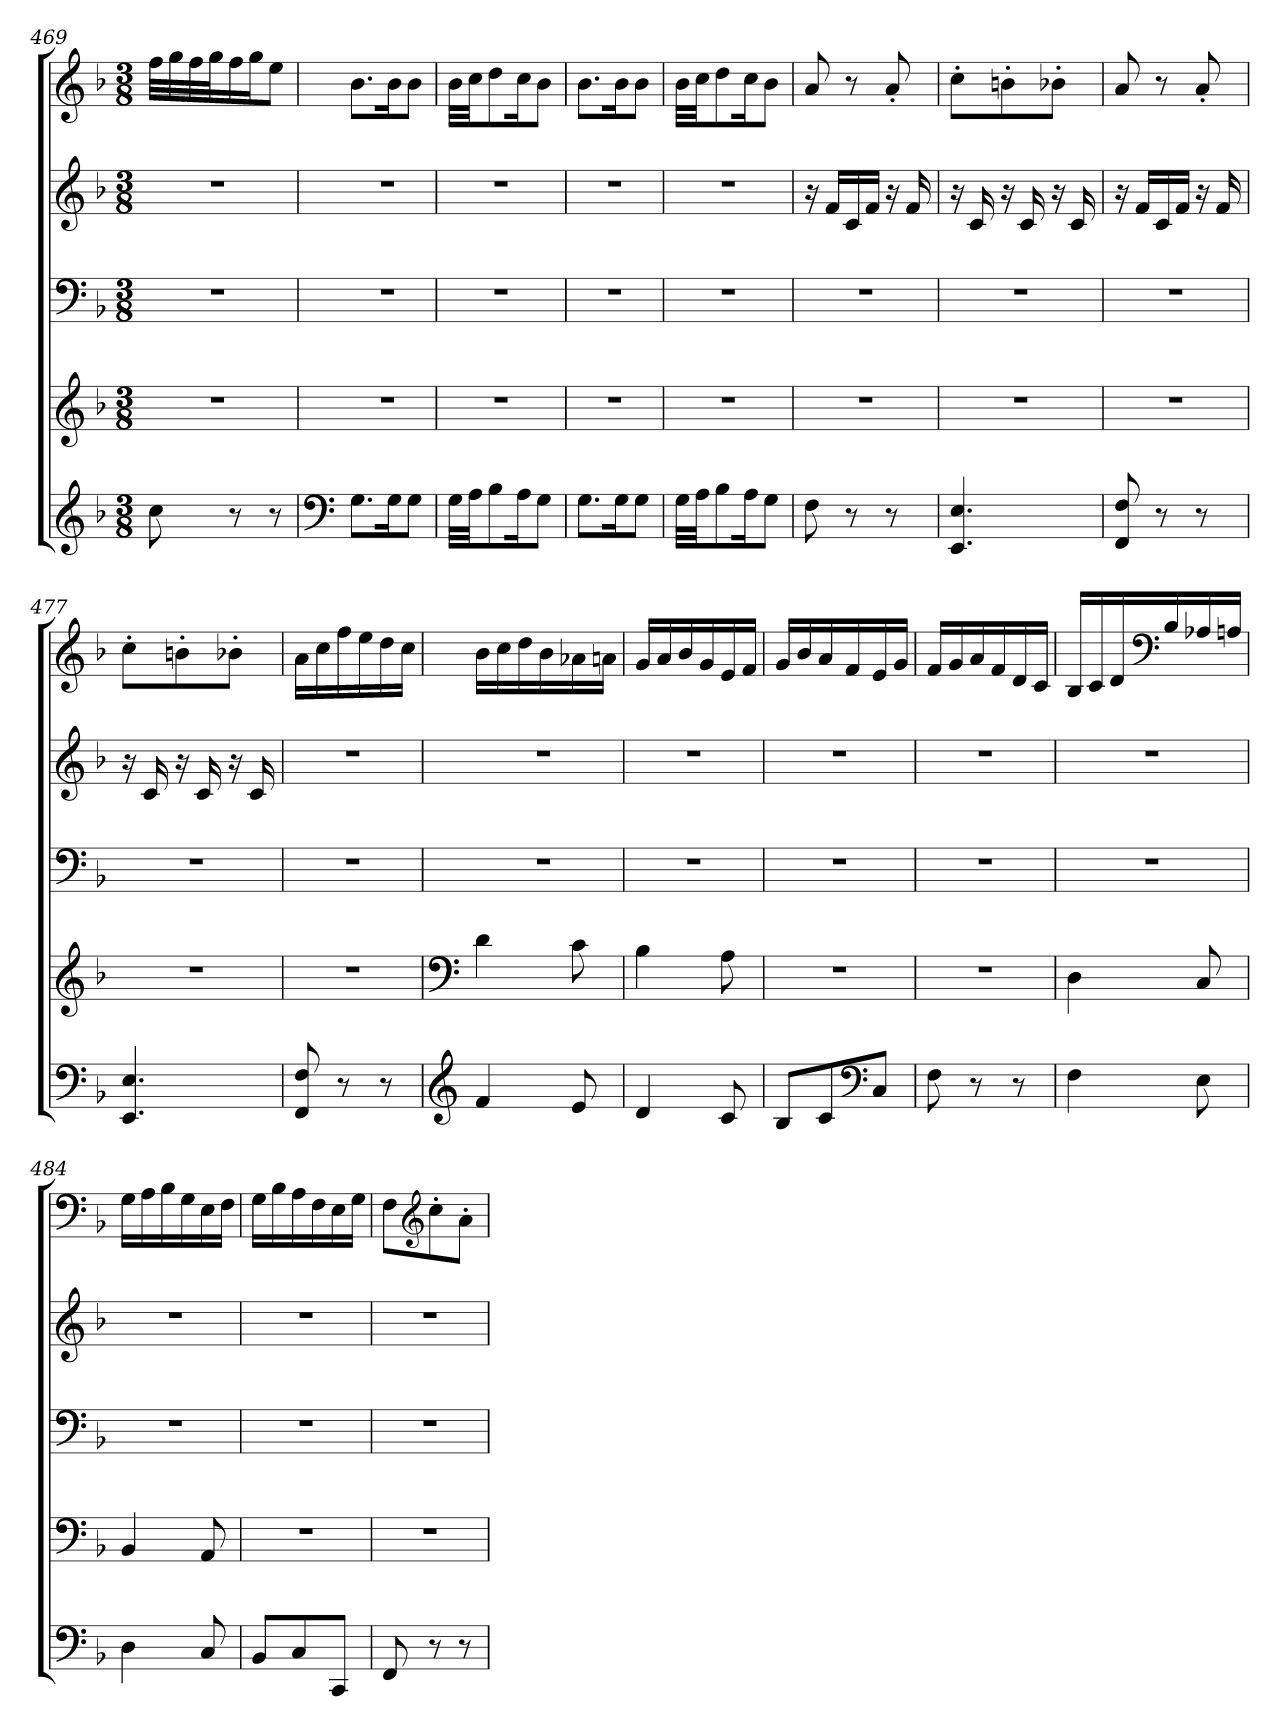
**kern	**kern	**kern	**kern	**kern
*part5	*part4	*part3	*part2	*part1
*staff5	*staff4	*staff3	*staff2	*staff1
*clefG2	*clefG2	*clefF4	*clefG2	*clefG2
*k[b-]	*k[b-]	*k[b-]	*k[b-]	*k[b-]
*M3/8	*M3/8	*M3/8	*M3/8	*M3/8
=469	=469	=469	=469	=469
8cc\	4.r	4.r	4.r	32ff\LLL
.	.	.	.	32gg\
.	.	.	.	32ff\
.	.	.	.	32gg\J
8r	.	.	.	16ff\
.	.	.	.	16gg\J
8r	.	.	.	8ee\J
=470	=470	=470	=470	=470
*clefF4	*	*	*	*
*	*	*	*	*MM150
8.G\L	4.r	4.r	4.r	8.b-\L
16G\K	.	.	.	16b-\K
8G\J	.	.	.	8b-\J
!!LO:LB:g=z
=471	=471	=471	=471	=471
32G\LLL	4.r	4.r	4.r	32b-\LLL
32A\JJ	.	.	.	32cc\JJ
*	*	*	*	*MM123
8B-\	.	.	.	8dd\
*	*	*	*	*MM150
16A\K	.	.	.	16cc\K
8G\J	.	.	.	8b-\J
=472	=472	=472	=472	=472
*	*	*	*	*MM150
8.G\L	4.r	4.r	4.r	8.b-\L
16G\K	.	.	.	16b-\K
8G\J	.	.	.	8b-\J
=473	=473	=473	=473	=473
32G\LLL	4.r	4.r	4.r	32b-\LLL
32A\JJ	.	.	.	32cc\JJ
*	*	*	*	*MM123
8B-\	.	.	.	8dd\
*	*	*	*	*MM150
16A\K	.	.	.	16cc\K
8G\J	.	.	.	8b-\J
=474	=474	=474	=474	=474
*	*	*	*	*MM150
8F\	4.r	4.r	16r	8a/
.	.	.	16f/LL	.
8r	.	.	16c/	8r
.	.	.	16f/JJ	.
8r	.	.	16r	8a'/
.	.	.	16f/	.
=475	=475	=475	=475	=475
4.EE/ 4.E/	4.r	4.r	16r	8cc'\L
.	.	.	16c/	.
.	.	.	16r	8bn'\
.	.	.	16c/	.
.	.	.	16r	8b-X'\J
.	.	.	16c/	.
=476	=476	=476	=476	=476
8FF/ 8F/	4.r	4.r	16r	8a/
.	.	.	16f/LL	.
8r	.	.	16c/	8r
.	.	.	16f/JJ	.
8r	.	.	16r	8a'/
.	.	.	16f/	.
!!LO:PB:g=z
=477	=477	=477	=477	=477
4.EE/ 4.E/	4.r	4.r	16r	8cc'\L
.	.	.	16c/	.
.	.	.	16r	8bn'\
.	.	.	16c/	.
.	.	.	16r	8b-X'\J
.	.	.	16c/	.
=478	=478	=478	=478	=478
*	*	*	*	*MM150
8FF/ 8F/	4.r	4.r	4.r	16a\LL
.	.	.	.	16cc\
8r	.	.	.	16ff\
.	.	.	.	16ee\
8r	.	.	.	16dd\
.	.	.	.	16cc\JJ
=479	=479	=479	=479	=479
*clefG2	*clefF4	*	*	*
4f/	4d\	4.r	4.r	16b-\LL
.	.	.	.	16cc\
.	.	.	.	16dd\
.	.	.	.	16b-\
8e/	8c\	.	.	16a-X\
.	.	.	.	16an\JJ
=480	=480	=480	=480	=480
4d/	4B-\	4.r	4.r	16g/LL
.	.	.	.	16a/
.	.	.	.	16b-/
.	.	.	.	16g/
8c/	8A\	.	.	16e/
.	.	.	.	16f/JJ
=481	=481	=481	=481	=481
8B-/L	4.r	4.r	4.r	16g/LL
.	.	.	.	16b-/
8c/	.	.	.	16a/
.	.	.	.	16f/
*clefF4	*	*	*	*
8C/J	.	.	.	16e/
.	.	.	.	16g/JJ
!!LO:LB:g=z
=482	=482	=482	=482	=482
*	*	*	*	*MM150
8F\	4.r	4.r	4.r	16f/LL
.	.	.	.	16g/
8r	.	.	.	16a/
.	.	.	.	16f/
8r	.	.	.	16d/
.	.	.	.	16c/JJ
=483	=483	=483	=483	=483
4F\	4D\	4.r	4.r	16B-/LL
.	.	.	.	16c/
.	.	.	.	16d/
*	*	*	*	*clefF4
.	.	.	.	16B-/
8E\	8C/	.	.	16A-X/
.	.	.	.	16An/JJ
=484	=484	=484	=484	=484
4D\	4BB-/	4.r	4.r	16G\LL
.	.	.	.	16A\
.	.	.	.	16B-\
.	.	.	.	16G\
8C/	8AA/	.	.	16E\
.	.	.	.	16F\JJ
=485	=485	=485	=485	=485
8BB-/L	4.r	4.r	4.r	16G\LL
.	.	.	.	16B-\
8C/	.	.	.	16A\
.	.	.	.	16F\
8CC/J	.	.	.	16E\
.	.	.	.	16G\JJ
=486	=486	=486	=486	=486
*	*	*	*	*MM150
8FF/	4.r	4.r	4.r	8F\L
*	*	*	*	*clefG2
8r	.	.	.	8cc'\
8r	.	.	.	8a'\J
=	=	=	=	=
*-	*-	*-	*-	*-
